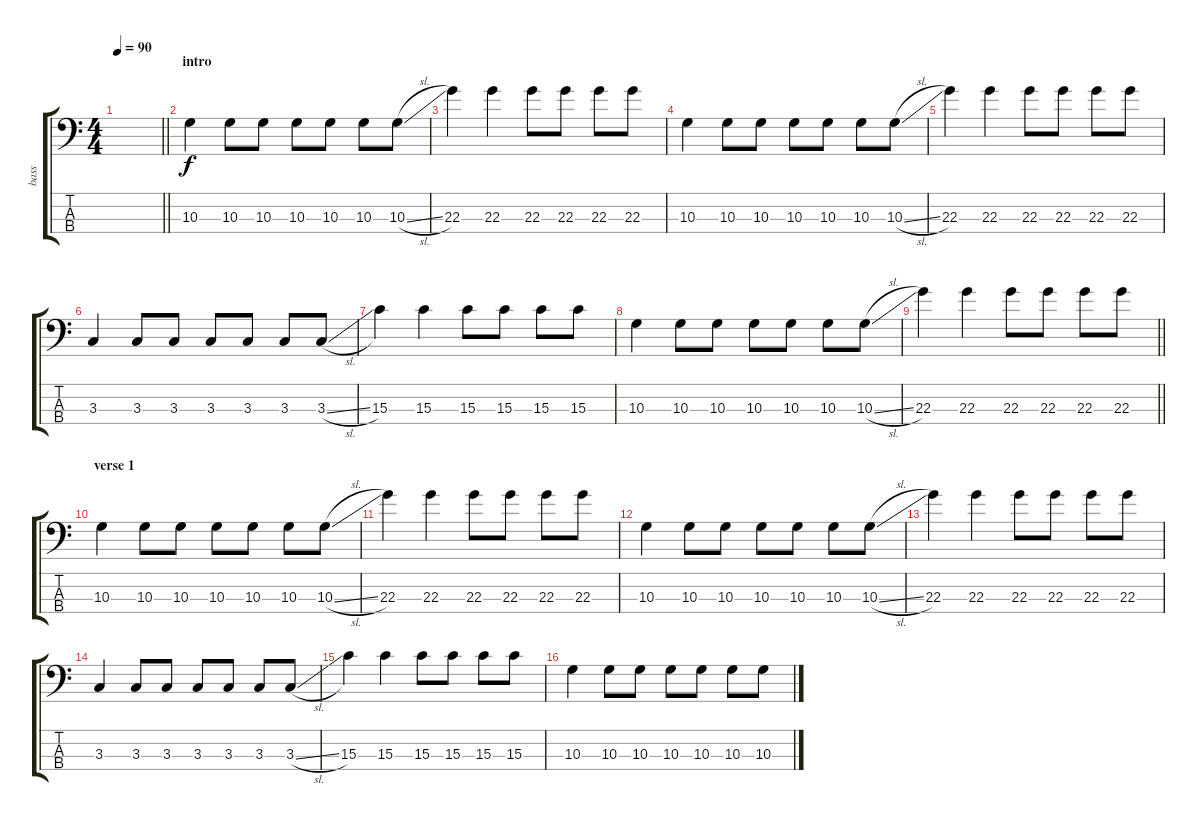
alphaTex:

\track ("bass " "bass ") {instrument electricguitarjazz}
\staff {score tabs}
\tuning (G2 D2 A1 E1) {hide}
\ts (4 4)
\tempo 90
\clef f4
\barLineRight lightlight
\ks c
|
\section ("" "intro")
10.3.4 10.3.8 10.3.8 10.3.8 10.3.8 10.3.8 10.3{sl}.8 |
22.3.4 22.3.4 22.3.8 22.3.8 22.3.8 22.3.8 |
10.3.4 10.3.8 10.3.8 10.3.8 10.3.8 10.3.8 10.3{sl}.8 |
22.3.4 22.3.4 22.3.8 22.3.8 22.3.8 22.3.8 |
3.3.4 3.3.8 3.3.8 3.3.8 3.3.8 3.3.8 3.3{sl}.8 |
15.3.4 15.3.4 15.3.8 15.3.8 15.3.8 15.3.8 |
10.3.4 10.3.8 10.3.8 10.3.8 10.3.8 10.3.8 10.3{sl}.8 |
\barLineRight lightlight
22.3.4 22.3.4 22.3.8 22.3.8 22.3.8 22.3.8 |
\section ("" "verse 1 ")
10.3.4 10.3.8 10.3.8 10.3.8 10.3.8 10.3.8 10.3{sl}.8 |
22.3.4 22.3.4 22.3.8 22.3.8 22.3.8 22.3.8 |
10.3.4 10.3.8 10.3.8 10.3.8 10.3.8 10.3.8 10.3{sl}.8 |
22.3.4 22.3.4 22.3.8 22.3.8 22.3.8 22.3.8 |
3.3.4 3.3.8 3.3.8 3.3.8 3.3.8 3.3.8 3.3{sl}.8 |
15.3.4 15.3.4 15.3.8 15.3.8 15.3.8 15.3.8 |
10.3.4 10.3.8 10.3.8 10.3.8 10.3.8 10.3.8 10.3{sl}.8
